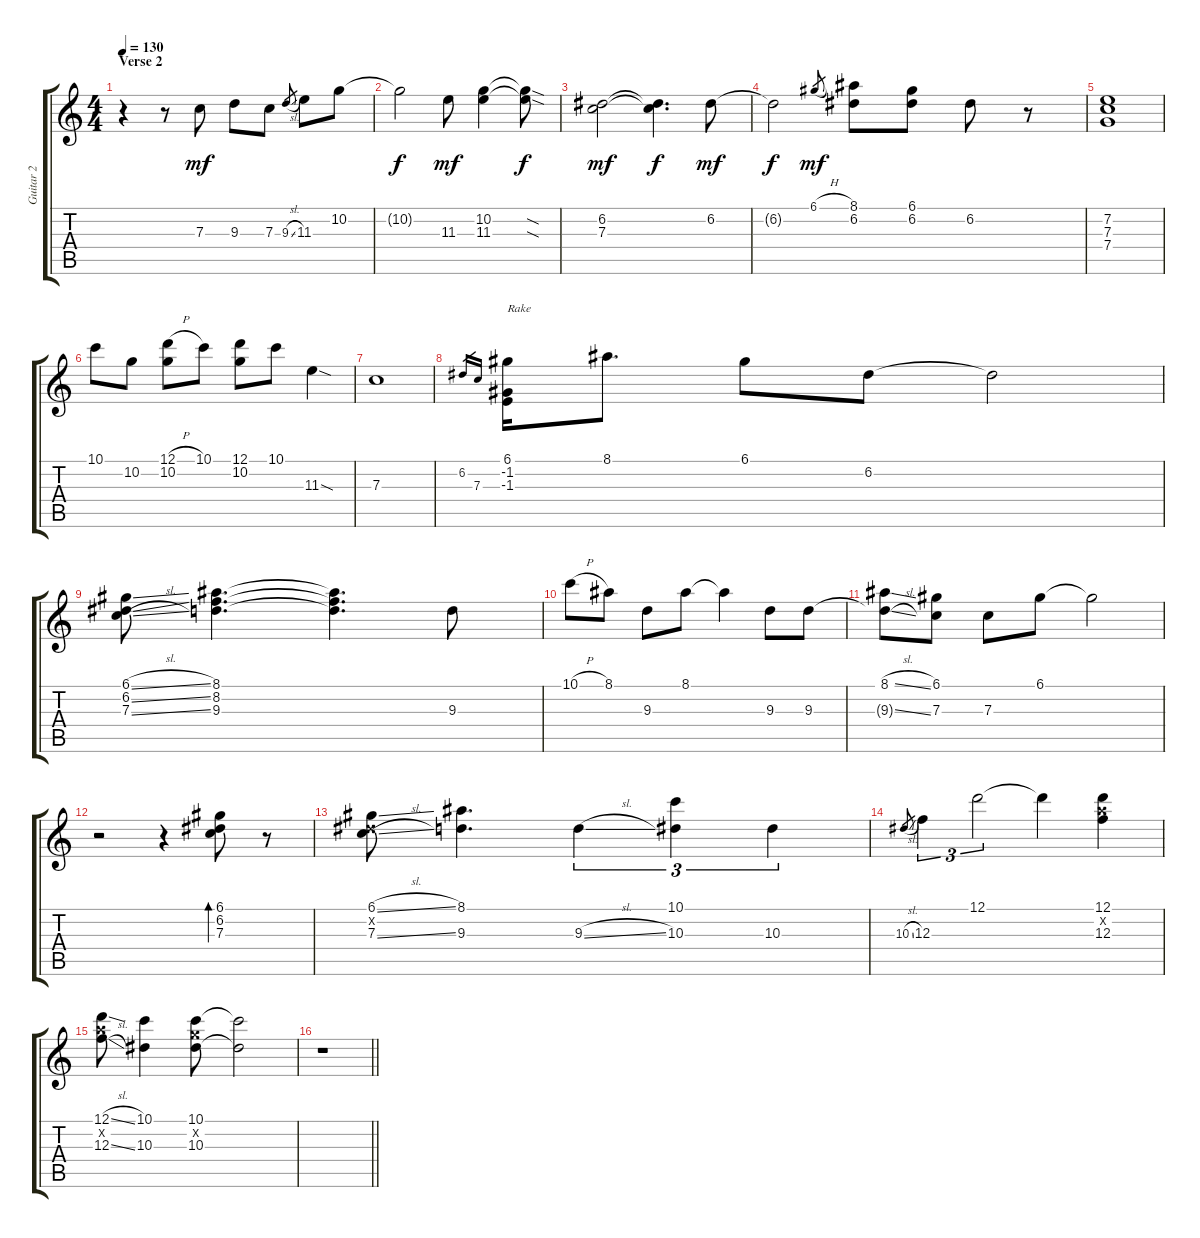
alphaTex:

\track ("Guitar 2" "Guitar 2") {instrument electricguitarclean}
\staff {score tabs}
\tuning (D4 A3 F3 C3 G2 C2) {hide}
\ts (4 4)
\section ("" "Verse 2")
\tempo 130
\clef g2
\ks c
r.4{dy mf} r.8 7.3.8 9.3.8 7.3.8 9.3{sl}.8{gr} 11.3.8 10.2.8 |
10.2{t}.2{dy f} 11.3.8{dy mf} (10.2 11.3).4 (10.2{sod t} 11.3{sod t}).8{dy f} |
(6.2 7.3).2{dy mf} (6.2{t} 7.3{t}).4{d dy f} 6.2.8{dy mf} |
6.2{t}.2{dy f} 6.1{h}.8{gr dy mf} (8.1 6.2).8 (6.1 6.2).8 6.2.8 r.8 |
(7.2 7.3 7.4).1 |
10.1.8 10.2.8 (12.1{h} 10.2).8 10.1.8 (12.1 10.2).8 10.1.8 11.3{sod}.4 |
7.3.1 |
6.2.16{gr} 7.3.16{gr} (6.1 -1.2 -1.3).16{txt "Rake"} 8.1.8{d} 6.1.8 6.2.8 6.2{t}.2 |
(6.1{sl} 6.2{sl} 7.3{sl}).8 (8.1 8.2 9.3).4{d} (8.1{t} 8.2{t} 9.3{t}).4{d} 9.3.8 |
10.1{h}.8 8.1.8 9.3.8 8.1.8 8.1{t}.4 9.3.8 9.3.8 |
(8.1{sl} 9.3{sl t}).8 (6.1 7.3).8 7.3.8 6.1.8 6.1{t}.2 |
r.2 r.4 (6.1 6.2 7.3).8{bd 240} r.8 |
(6.1{sl} 6.2{x} 7.3{sl}).8 (8.1 9.3).4{d} 9.3{sl}.4{tu (3 2)} (10.1 10.3).4{tu (3 2)} 10.3.4{tu (3 2)} |
10.3{sl}.8{gr} 12.3.4{tu (3 2)} 12.1.2{tu (3 2)} 12.1{t}.4 (12.1 12.2{x} 12.3).4 |
(12.1{sl} 12.2{x} 12.3{sl}).8 (10.1 10.3).4 (10.1 10.2{x} 10.3).8 (10.1{t} 10.3{t}).2 |
\barLineRight lightlight
r.1
